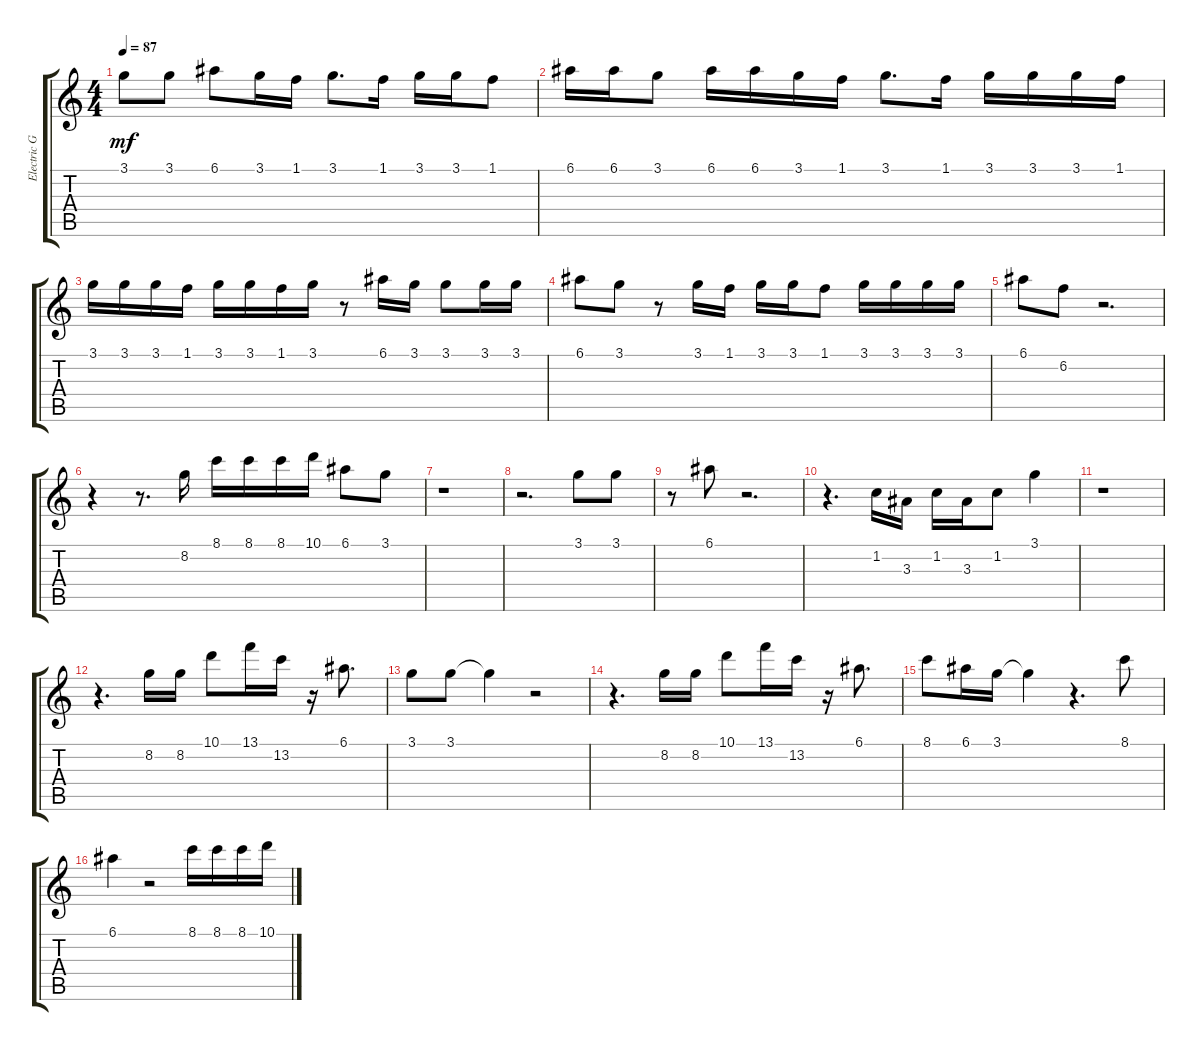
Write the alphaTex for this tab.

\track ("Electric Guitar (jazz)" "Electric G") {instrument electricguitarjazz}
\staff {score tabs}
\tuning (E4 B3 G3 D3 A2 E2) {hide}
\ts (4 4)
\tempo 87
\clef g2
\ks aminor
3.1.8{dy mf} 3.1.8 6.1.8 3.1.16 1.1.16 3.1.8{d} 1.1.16 3.1.16 3.1.16 1.1.8 |
6.1.16 6.1.16 3.1.8 6.1.16 6.1.16 3.1.16 1.1.16 3.1.8{d} 1.1.16 3.1.16 3.1.16 3.1.16 1.1.16 |
3.1.16 3.1.16 3.1.16 1.1.16 3.1.16 3.1.16 1.1.16 3.1.16 r.8 6.1.16 3.1.16 3.1.8 3.1.16 3.1.16 |
6.1.8 3.1.8 r.8 3.1.16 1.1.16 3.1.16 3.1.16 1.1.8 3.1.16 3.1.16 3.1.16 3.1.16 |
6.1.8 6.2.8 r.2{d} |
r.4 r.8{d} 8.2.16 8.1.16 8.1.16 8.1.16 10.1.16 6.1.8 3.1.8 |
r.1 |
r.2{d} 3.1.8 3.1.8 |
r.8 6.1.8 r.2{d} |
r.4{d} 1.2.16 3.3.16 1.2.16 3.3.16 1.2.8 3.1.4 |
r.1 |
r.4{d} 8.2.16 8.2.16 10.1.8 13.1.16 13.2.16 r.16 6.1.8{d} |
3.1.8 3.1.8 3.1{t}.4 r.2 |
r.4{d} 8.2.16 8.2.16 10.1.8 13.1.16 13.2.16 r.16 6.1.8{d} |
8.1.8 6.1.16 3.1.16 3.1{t}.4 r.4{d} 8.1.8 |
6.1.4 r.2 8.1.16 8.1.16 8.1.16 10.1.16
